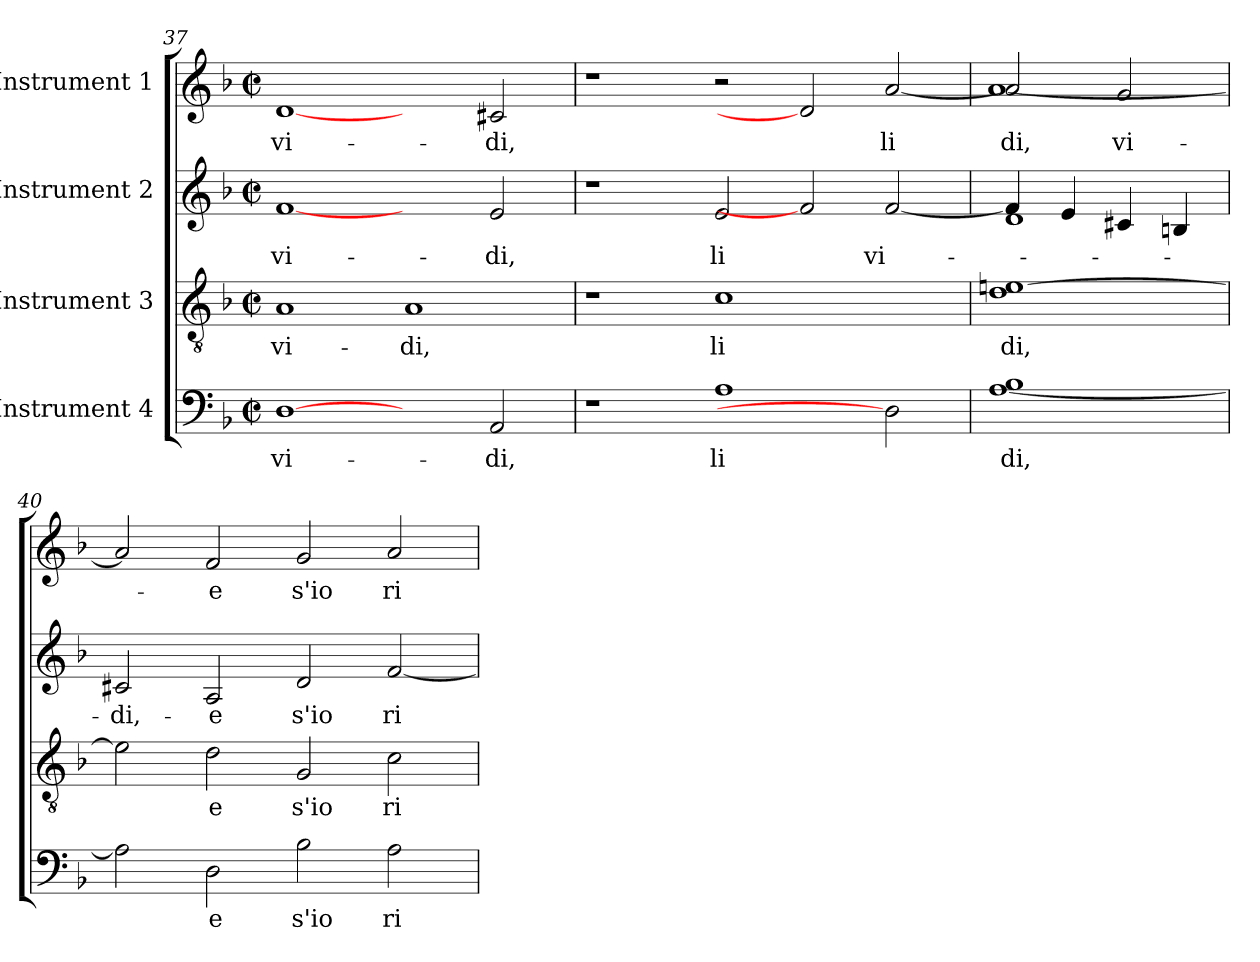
**kern	**text	**kern	**text	**kern	**text	**kern	**text
*part4	*part4	*part3	*part3	*part2	*part2	*part1	*part1
*staff4	*staff4	*staff3	*staff3	*staff2	*staff2	*staff1	*staff1
*I"Instrument 4	*	*I"Instrument 3	*	*I"Instrument 2	*	*I"Instrument 1	*
*clefF4	*	*clefGv2	*	*clefG2	*	*clefG2	*
*k[b-]	*	*k[b-]	*	*k[b-]	*	*k[b-]	*
*F:	*	*F:	*	*F:	*	*F:	*
*M2/2	*	*M2/2	*	*M2/2	*	*M2/2	*
*met(c|)	*	*met(c|)	*	*met(c|)	*	*met(c|)	*
=37	=37	=37	=37	=37	=37	=37	=37
!	!LO:LY:b:cj	!	!LO:LY:b:cj	!	!LO:LY:b:cj	!	!LO:LY:b:cj
[1D	vi-	1A	vi-	[1f	vi-	[1d	vi-
!	!	!	!LO:LY:b:cj	!	!	!	!
2ryy	.	1A	-di,	2ryy	.	2ryy	.
!	!LO:LY:b:cj	!	!	!	!LO:LY:b:cj	!	!LO:LY:b:cj
2AA/	-di,	.	.	2e/	-di,	2c#X/	-di,
=38	=38	=38	=38	=38	=38	=38	=38
1r	.	1r	.	1r	.	1r	.
!	!LO:LY:b:rj	!	!LO:LY:b:rj	!	!LO:LY:b:cj	!	!
1A	li	1c	li	2e/	li	2r	.
.	.	.	.	2f]	.	2d]	.
!	!	!	!	!	!LO:LY:b:cj	!	!LO:LY:b:cj
2D]	.	2ryy	.	[<2f/	vi-	[<2a/	li
=39	=39	=39	=39	=39	=39	=39	=39
!	!LO:LY:b:cj	!	!LO:LY:b:cj	!	!	!	!LO:LY:b:cj
*	*	*	*	*^	*	*^	*
1B- [>1A	-di,	1d [>1en	-di,	4f/]	1d	.	2a/]	[<1a	-di,
.	.	.	.	4e/	.	.	.	.	.
!	!	!	!	!	!	!	!	!	!LO:LY:b:cj
.	.	.	.	4c#/	.	.	2g/	.	vi-
.	.	.	.	4B/	.	.	.	.	.
*	*	*	*	*v	*v	*	*	*	*
*	*	*	*	*	*	*v	*v	*
=40	=40	=40	=40	=40	=40	=40	=40
!	!	!	!	!	!LO:LY:b:cj	!	!
2A\]	.	2e\]	.	2c#/	-di,-	2a/]	.
!	!LO:LY:b:cj	!	!LO:LY:b:cj	!	!LO:LY:b:cj	!	!LO:LY:b:cj
2D\	e	2d\	e	2A/	-e	2f/	e
!	!LO:LY:b:cj	!	!LO:LY:b:cj	!	!LO:LY:b:cj	!	!LO:LY:b:cj
2B-\	s'io	2G/	s'io	2d/	s'io	2g/	s'io
!	!LO:LY:b:cj	!	!LO:LY:b:cj	!	!LO:LY:b:cj	!	!LO:LY:b:cj
2A\	ri-	2c\	ri-	[<2f/	ri-	2a/	ri-
=	=	=	=	=	=	=	=
*-	*-	*-	*-	*-	*-	*-	*-
